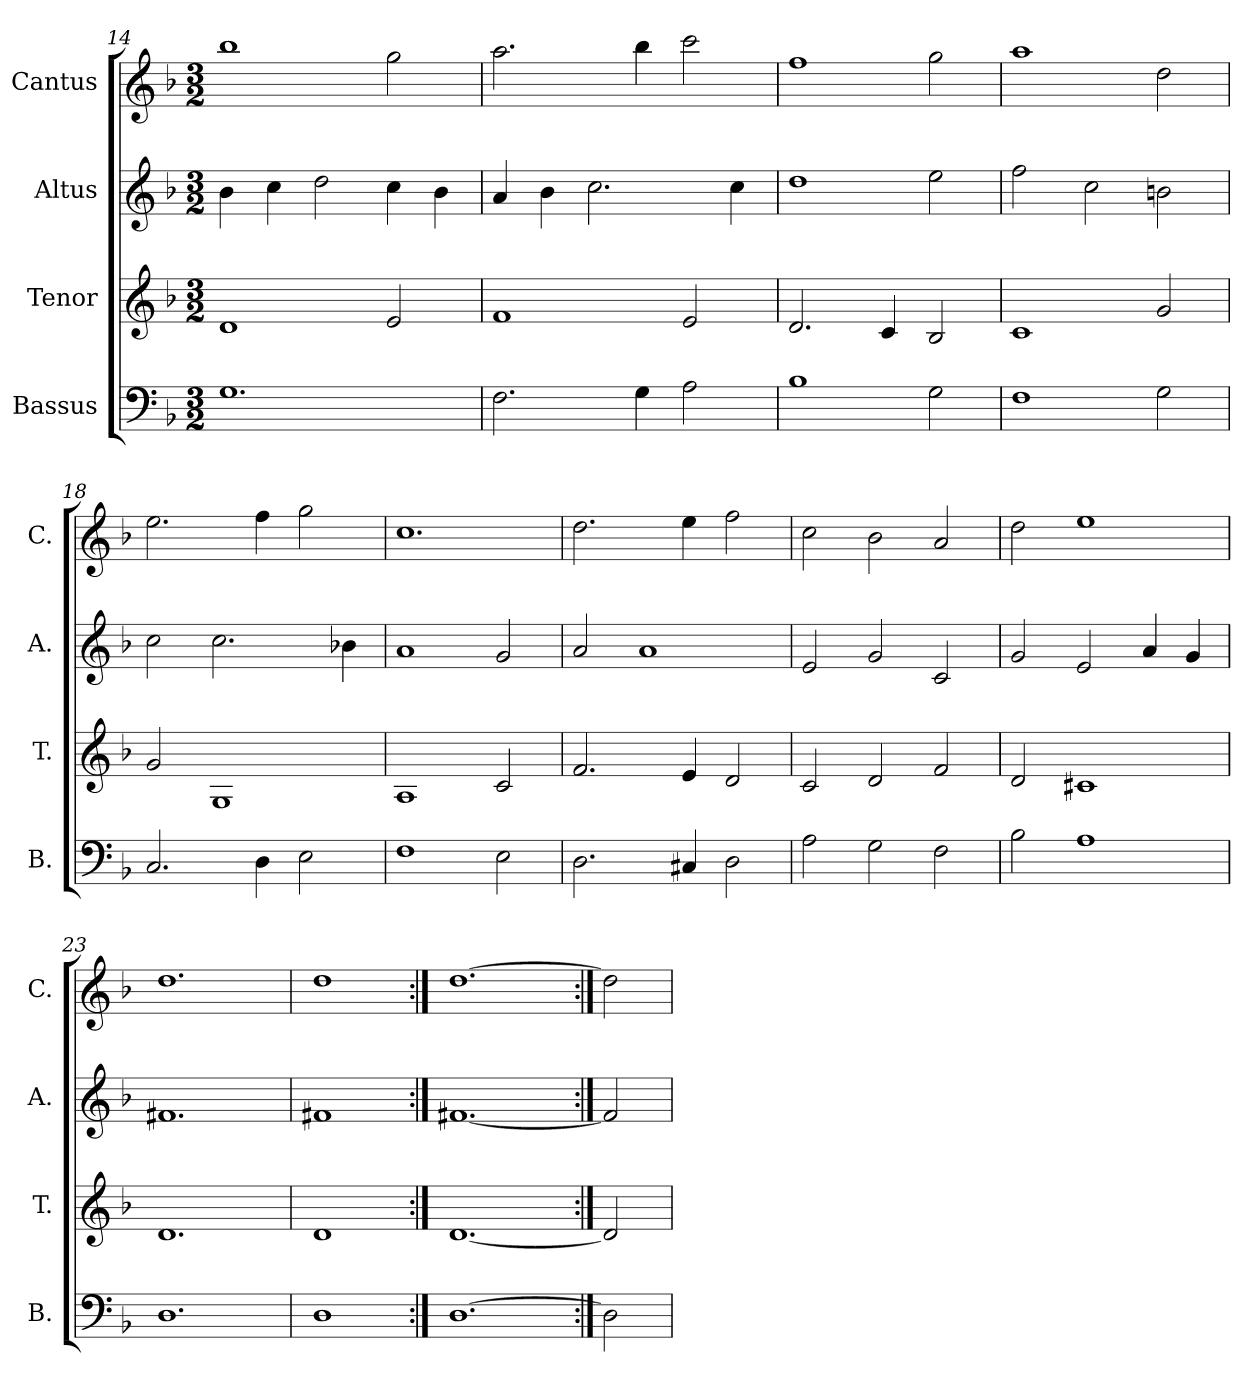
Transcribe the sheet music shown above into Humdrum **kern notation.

**kern	**kern	**kern	**kern
*part4	*part3	*part2	*part1
*staff4	*staff3	*staff2	*staff1
*I"Bassus	*I"Tenor	*I"Altus	*I"Cantus
*I'B.	*I'T.	*I'A.	*I'C.
*clefF4	*clefG2	*clefG2	*clefG2
*k[b-]	*k[b-]	*k[b-]	*k[b-]
*F:	*F:	*F:	*F:
*M3/2	*M3/2	*M3/2	*M3/2
=14	=14	=14	=14
1.G\	1d/	4b-\	1bb-\
.	.	4cc\	.
.	.	2dd\	.
.	2e/	4cc\	2gg\
.	.	4b-\	.
=15	=15	=15	=15
2.F\	1f/	4a/	2.aa\
.	.	4b-\	.
.	.	2.cc\	.
4G\	.	.	4bb-\
2A\	2e/	.	2ccc\
.	.	4cc\	.
=16	=16	=16	=16
1B-\	2.d/	1dd\	1ff\
.	4c/	.	.
2G\	2B-/	2ee\	2gg\
=17	=17	=17	=17
1F\	1c/	2ff\	1aa\
.	.	2cc\	.
2G\	2g/	2bn\	2dd\
=18	=18	=18	=18
2.C/	2g/	2cc\	2.ee\
.	1G/	2.cc\	.
4D\	.	.	4ff\
2E\	.	.	2gg\
.	.	4b-X\	.
!!LO:LB:g=z
=19	=19	=19	=19
1F\	1A/	1a/	1.cc\
2E\	2c/	2g/	.
=20	=20	=20	=20
2.D\	2.f/	2a/	2.dd\
.	.	1a/	.
4C#X/	4e/	.	4ee\
2D\	2d/	.	2ff\
=21	=21	=21	=21
2A\	2c/	2e/	2cc\
2G\	2d/	2g/	2b-\
2F\	2f/	2c/	2a/
=22	=22	=22	=22
2B-\	2d/	2g/	2dd\
1A\	1c#X/	2e/	1ee\
.	.	4a/	.
.	.	4g/	.
=23	=23	=23	=23
1.D\	1.d/	1.f#X/	1.dd\
=24	=24	=24	=24
1D\	1d/	1f#X/	1dd\
=25:|!	=25:|!	=25:|!	=25:|!
[1.D\	[1.d/	[1.f#X/	[1.dd\
=26:|!	=26:|!	=26:|!	=26:|!
2D\]	2d/]	2f#/]	2dd\]
=	=	=	=
*-	*-	*-	*-
